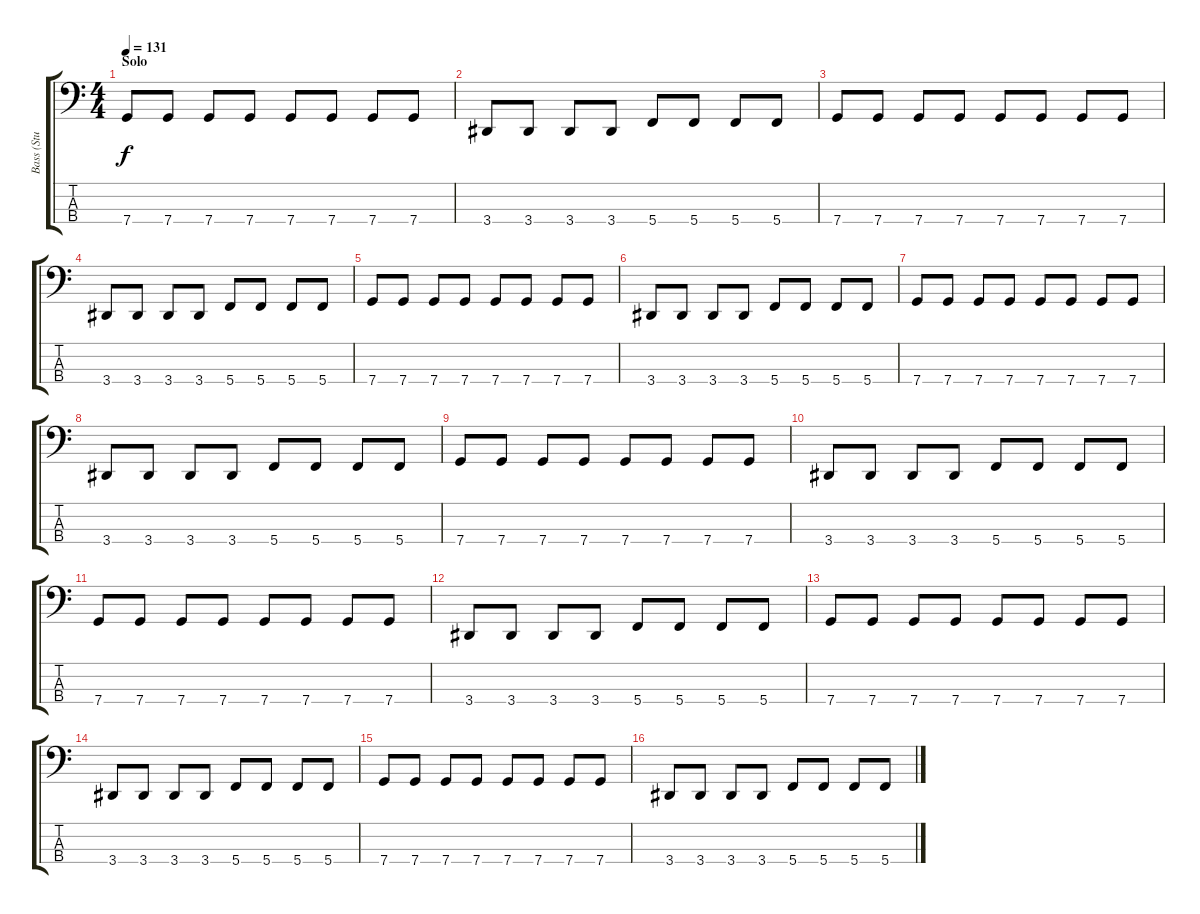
\track ("Bass (Stu Manx)" "Bass (Stu ") {instrument electricbasspick}
\staff {score tabs}
\tuning (F2 C2 G1 C1) {hide}
\ts (4 4)
\section ("" "Solo")
\tempo 131
\clef f4
\ks c
7.4.8{dy f} 7.4.8 7.4.8 7.4.8 7.4.8 7.4.8 7.4.8 7.4.8 |
3.4.8 3.4.8 3.4.8 3.4.8 5.4.8 5.4.8 5.4.8 5.4.8 |
7.4.8 7.4.8 7.4.8 7.4.8 7.4.8 7.4.8 7.4.8 7.4.8 |
3.4.8 3.4.8 3.4.8 3.4.8 5.4.8 5.4.8 5.4.8 5.4.8 |
7.4.8 7.4.8 7.4.8 7.4.8 7.4.8 7.4.8 7.4.8 7.4.8 |
3.4.8 3.4.8 3.4.8 3.4.8 5.4.8 5.4.8 5.4.8 5.4.8 |
7.4.8 7.4.8 7.4.8 7.4.8 7.4.8 7.4.8 7.4.8 7.4.8 |
3.4.8 3.4.8 3.4.8 3.4.8 5.4.8 5.4.8 5.4.8 5.4.8 |
7.4.8 7.4.8 7.4.8 7.4.8 7.4.8 7.4.8 7.4.8 7.4.8 |
3.4.8 3.4.8 3.4.8 3.4.8 5.4.8 5.4.8 5.4.8 5.4.8 |
7.4.8 7.4.8 7.4.8 7.4.8 7.4.8 7.4.8 7.4.8 7.4.8 |
3.4.8 3.4.8 3.4.8 3.4.8 5.4.8 5.4.8 5.4.8 5.4.8 |
7.4.8 7.4.8 7.4.8 7.4.8 7.4.8 7.4.8 7.4.8 7.4.8 |
3.4.8 3.4.8 3.4.8 3.4.8 5.4.8 5.4.8 5.4.8 5.4.8 |
7.4.8 7.4.8 7.4.8 7.4.8 7.4.8 7.4.8 7.4.8 7.4.8 |
3.4.8 3.4.8 3.4.8 3.4.8 5.4.8 5.4.8 5.4.8 5.4.8
